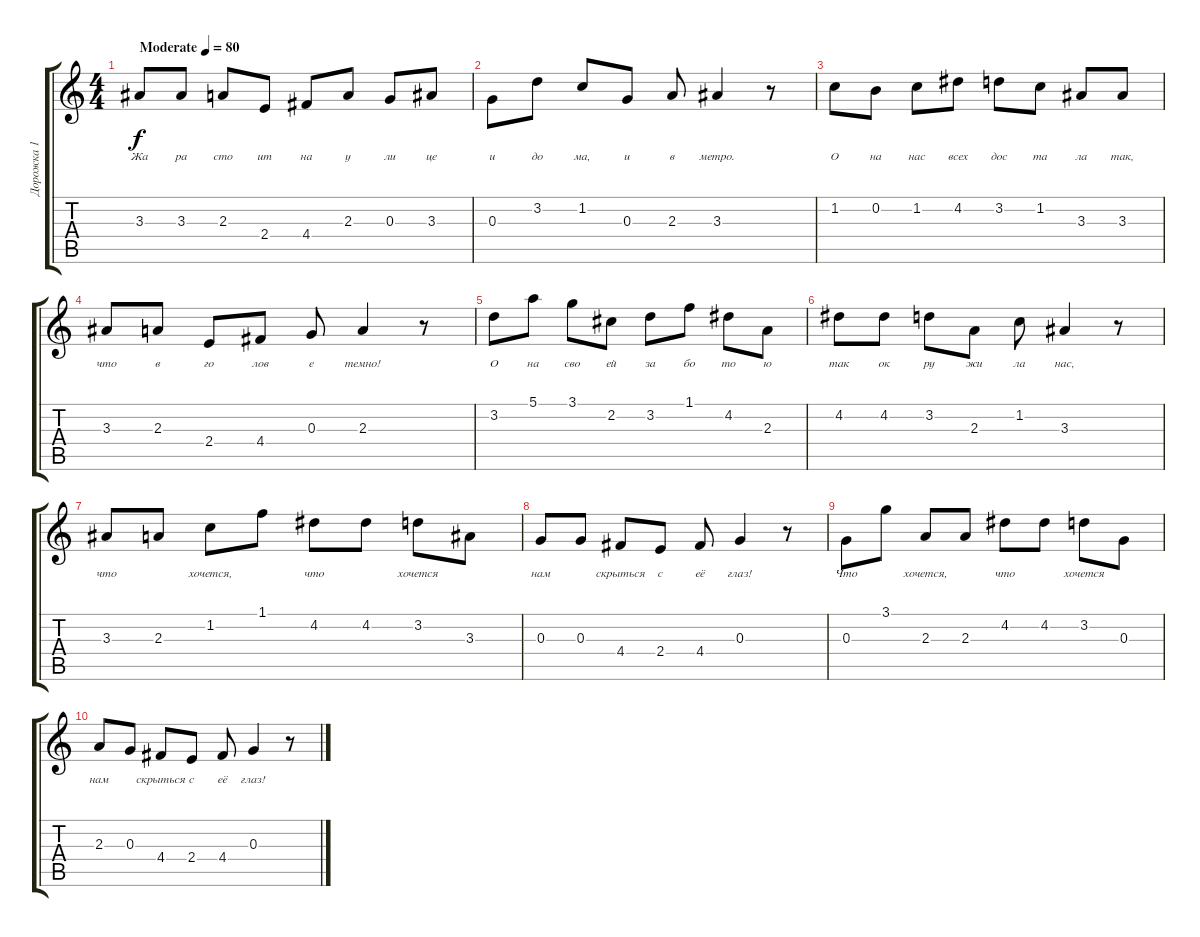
\track ("Дорожка 1" "Дорожка 1") {instrument acousticguitarsteel}
\staff {score tabs}
\tuning (E4 B3 G3 D3 A2 E2) {hide}
\ts (4 4)
\tempo (80 "Moderate")
\clef g2
\ks c
3.3.8{lyrics (0 "Жа") lyrics (1 "") lyrics (2 "") lyrics (3 "") lyrics (4 "") dy f instrument acousticguitarsteel} 3.3.8{lyrics (0 "ра") lyrics (1 "") lyrics (2 "") lyrics (3 "") lyrics (4 "")} 2.3.8{lyrics (0 "сто") lyrics (1 "") lyrics (2 "") lyrics (3 "") lyrics (4 "")} 2.4.8{lyrics (0 "ит") lyrics (1 "") lyrics (2 "") lyrics (3 "") lyrics (4 "")} 4.4.8{lyrics (0 "на") lyrics (1 "") lyrics (2 "") lyrics (3 "") lyrics (4 "")} 2.3.8{lyrics (0 "у") lyrics (1 "") lyrics (2 "") lyrics (3 "") lyrics (4 "")} 0.3.8{lyrics (0 "ли") lyrics (1 "") lyrics (2 "") lyrics (3 "") lyrics (4 "")} 3.3.8{lyrics (0 "це") lyrics (1 "") lyrics (2 "") lyrics (3 "") lyrics (4 "")} |
0.3.8{lyrics (0 "и") lyrics (1 "") lyrics (2 "") lyrics (3 "") lyrics (4 "")} 3.2.8{lyrics (0 "до") lyrics (1 "") lyrics (2 "") lyrics (3 "") lyrics (4 "")} 1.2.8{lyrics (0 "ма,") lyrics (1 "") lyrics (2 "") lyrics (3 "") lyrics (4 "")} 0.3.8{lyrics (0 "и") lyrics (1 "") lyrics (2 "") lyrics (3 "") lyrics (4 "")} 2.3.8{lyrics (0 "в") lyrics (1 "") lyrics (2 "") lyrics (3 "") lyrics (4 "")} 3.3.4{lyrics (0 "метро.") lyrics (1 "") lyrics (2 "") lyrics (3 "") lyrics (4 "")} r.8 |
1.2.8{lyrics (0 "О") lyrics (1 "") lyrics (2 "") lyrics (3 "") lyrics (4 "")} 0.2.8{lyrics (0 "на") lyrics (1 "") lyrics (2 "") lyrics (3 "") lyrics (4 "")} 1.2.8{lyrics (0 "нас") lyrics (1 "") lyrics (2 "") lyrics (3 "") lyrics (4 "")} 4.2.8{lyrics (0 "всех") lyrics (1 "") lyrics (2 "") lyrics (3 "") lyrics (4 "")} 3.2.8{lyrics (0 "дос") lyrics (1 "") lyrics (2 "") lyrics (3 "") lyrics (4 "")} 1.2.8{lyrics (0 "та") lyrics (1 "") lyrics (2 "") lyrics (3 "") lyrics (4 "")} 3.3.8{lyrics (0 "ла") lyrics (1 "") lyrics (2 "") lyrics (3 "") lyrics (4 "")} 3.3.8{lyrics (0 "так,") lyrics (1 "") lyrics (2 "") lyrics (3 "") lyrics (4 "")} |
3.3.8{lyrics (0 "что") lyrics (1 "") lyrics (2 "") lyrics (3 "") lyrics (4 "")} 2.3.8{lyrics (0 "в") lyrics (1 "") lyrics (2 "") lyrics (3 "") lyrics (4 "")} 2.4.8{lyrics (0 "го") lyrics (1 "") lyrics (2 "") lyrics (3 "") lyrics (4 "")} 4.4.8{lyrics (0 "лов") lyrics (1 "") lyrics (2 "") lyrics (3 "") lyrics (4 "")} 0.3.8{lyrics (0 "е") lyrics (1 "") lyrics (2 "") lyrics (3 "") lyrics (4 "")} 2.3.4{lyrics (0 "темно!") lyrics (1 "") lyrics (2 "") lyrics (3 "") lyrics (4 "")} r.8 |
3.2.8{lyrics (0 "О") lyrics (1 "") lyrics (2 "") lyrics (3 "") lyrics (4 "")} 5.1.8{lyrics (0 "на") lyrics (1 "") lyrics (2 "") lyrics (3 "") lyrics (4 "")} 3.1.8{lyrics (0 "сво") lyrics (1 "") lyrics (2 "") lyrics (3 "") lyrics (4 "")} 2.2.8{lyrics (0 "ей") lyrics (1 "") lyrics (2 "") lyrics (3 "") lyrics (4 "")} 3.2.8{lyrics (0 "за") lyrics (1 "") lyrics (2 "") lyrics (3 "") lyrics (4 "")} 1.1.8{lyrics (0 "бо") lyrics (1 "") lyrics (2 "") lyrics (3 "") lyrics (4 "")} 4.2.8{lyrics (0 "то") lyrics (1 "") lyrics (2 "") lyrics (3 "") lyrics (4 "")} 2.3.8{lyrics (0 "ю") lyrics (1 "") lyrics (2 "") lyrics (3 "") lyrics (4 "")} |
4.2.8{lyrics (0 "так") lyrics (1 "") lyrics (2 "") lyrics (3 "") lyrics (4 "")} 4.2.8{lyrics (0 "ок") lyrics (1 "") lyrics (2 "") lyrics (3 "") lyrics (4 "")} 3.2.8{lyrics (0 "ру") lyrics (1 "") lyrics (2 "") lyrics (3 "") lyrics (4 "")} 2.3.8{lyrics (0 "жи") lyrics (1 "") lyrics (2 "") lyrics (3 "") lyrics (4 "")} 1.2.8{lyrics (0 "ла") lyrics (1 "") lyrics (2 "") lyrics (3 "") lyrics (4 "")} 3.3.4{lyrics (0 "нас,") lyrics (1 "") lyrics (2 "") lyrics (3 "") lyrics (4 "")} r.8 |
3.3.8{lyrics (0 "что") lyrics (1 "") lyrics (2 "") lyrics (3 "") lyrics (4 "")} 2.3.8{lyrics (0 "") lyrics (1 "") lyrics (2 "") lyrics (3 "") lyrics (4 "")} 1.2.8{lyrics (0 "хочется,") lyrics (1 "") lyrics (2 "") lyrics (3 "") lyrics (4 "")} 1.1.8{lyrics (0 "") lyrics (1 "") lyrics (2 "") lyrics (3 "") lyrics (4 "")} 4.2.8{lyrics (0 "что") lyrics (1 "") lyrics (2 "") lyrics (3 "") lyrics (4 "")} 4.2.8{lyrics (0 "") lyrics (1 "") lyrics (2 "") lyrics (3 "") lyrics (4 "")} 3.2.8{lyrics (0 "хочется") lyrics (1 "") lyrics (2 "") lyrics (3 "") lyrics (4 "")} 3.3.8{lyrics (0 "") lyrics (1 "") lyrics (2 "") lyrics (3 "") lyrics (4 "")} |
0.3.8{lyrics (0 "нам") lyrics (1 "") lyrics (2 "") lyrics (3 "") lyrics (4 "")} 0.3.8{lyrics (0 "") lyrics (1 "") lyrics (2 "") lyrics (3 "") lyrics (4 "")} 4.4.8{lyrics (0 "скрыться") lyrics (1 "") lyrics (2 "") lyrics (3 "") lyrics (4 "")} 2.4.8{lyrics (0 "с") lyrics (1 "") lyrics (2 "") lyrics (3 "") lyrics (4 "")} 4.4.8{lyrics (0 "её") lyrics (1 "") lyrics (2 "") lyrics (3 "") lyrics (4 "")} 0.3.4{lyrics (0 "глаз!") lyrics (1 "") lyrics (2 "") lyrics (3 "") lyrics (4 "")} r.8 |
0.3.8{lyrics (0 "Что") lyrics (1 "") lyrics (2 "") lyrics (3 "") lyrics (4 "")} 3.1.8{lyrics (0 "") lyrics (1 "") lyrics (2 "") lyrics (3 "") lyrics (4 "")} 2.3.8{lyrics (0 "хочется,") lyrics (1 "") lyrics (2 "") lyrics (3 "") lyrics (4 "")} 2.3.8{lyrics (0 "") lyrics (1 "") lyrics (2 "") lyrics (3 "") lyrics (4 "")} 4.2.8{lyrics (0 "что") lyrics (1 "") lyrics (2 "") lyrics (3 "") lyrics (4 "")} 4.2.8{lyrics (0 "") lyrics (1 "") lyrics (2 "") lyrics (3 "") lyrics (4 "")} 3.2.8{lyrics (0 "хочется") lyrics (1 "") lyrics (2 "") lyrics (3 "") lyrics (4 "")} 0.3.8{lyrics (0 "") lyrics (1 "") lyrics (2 "") lyrics (3 "") lyrics (4 "")} |
2.3.8{lyrics (0 "нам") lyrics (1 "") lyrics (2 "") lyrics (3 "") lyrics (4 "")} 0.3.8{lyrics (0 "") lyrics (1 "") lyrics (2 "") lyrics (3 "") lyrics (4 "")} 4.4.8{lyrics (0 "скрыться") lyrics (1 "") lyrics (2 "") lyrics (3 "") lyrics (4 "")} 2.4.8{lyrics (0 "с") lyrics (1 "") lyrics (2 "") lyrics (3 "") lyrics (4 "")} 4.4.8{lyrics (0 "её") lyrics (1 "") lyrics (2 "") lyrics (3 "") lyrics (4 "")} 0.3.4{lyrics (0 "глаз!") lyrics (1 "") lyrics (2 "") lyrics (3 "") lyrics (4 "")} r.8
